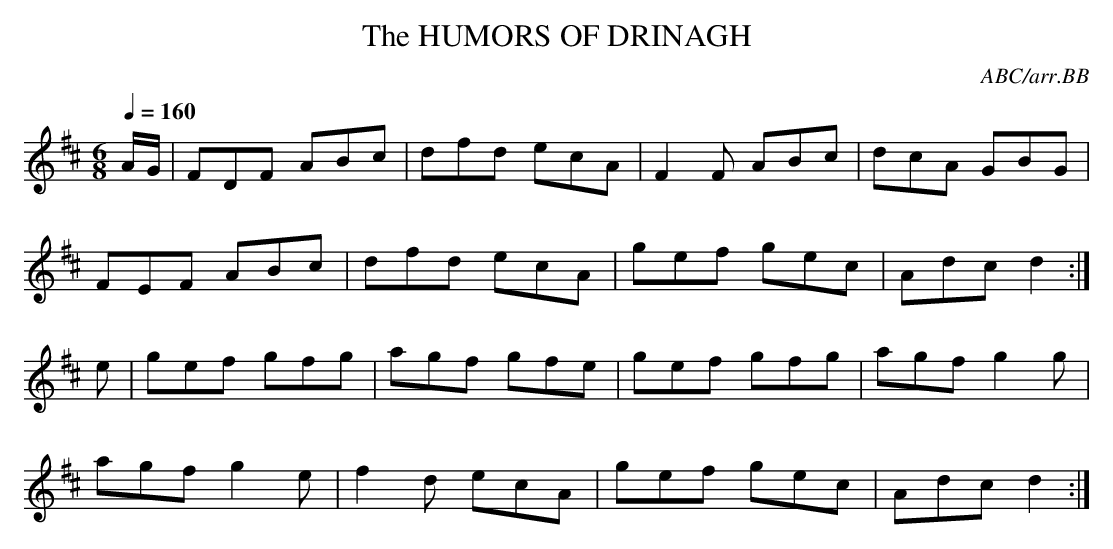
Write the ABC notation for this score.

X:1
T:HUMORS OF DRINAGH, The
C:ABC/arr.BB
L:1/8
M:6/8
Q:1/4=160
K:D
A/G/|FDF ABc|dfd ecA|F2F ABc|dcA GBG|
FEF ABc|dfd ecA|gef gec|Adc d2:|
e|gef gfg|agf gfe|gef gfg|agf g2g|
agf g2e|f2d ecA|gef gec|Adc d2:|
